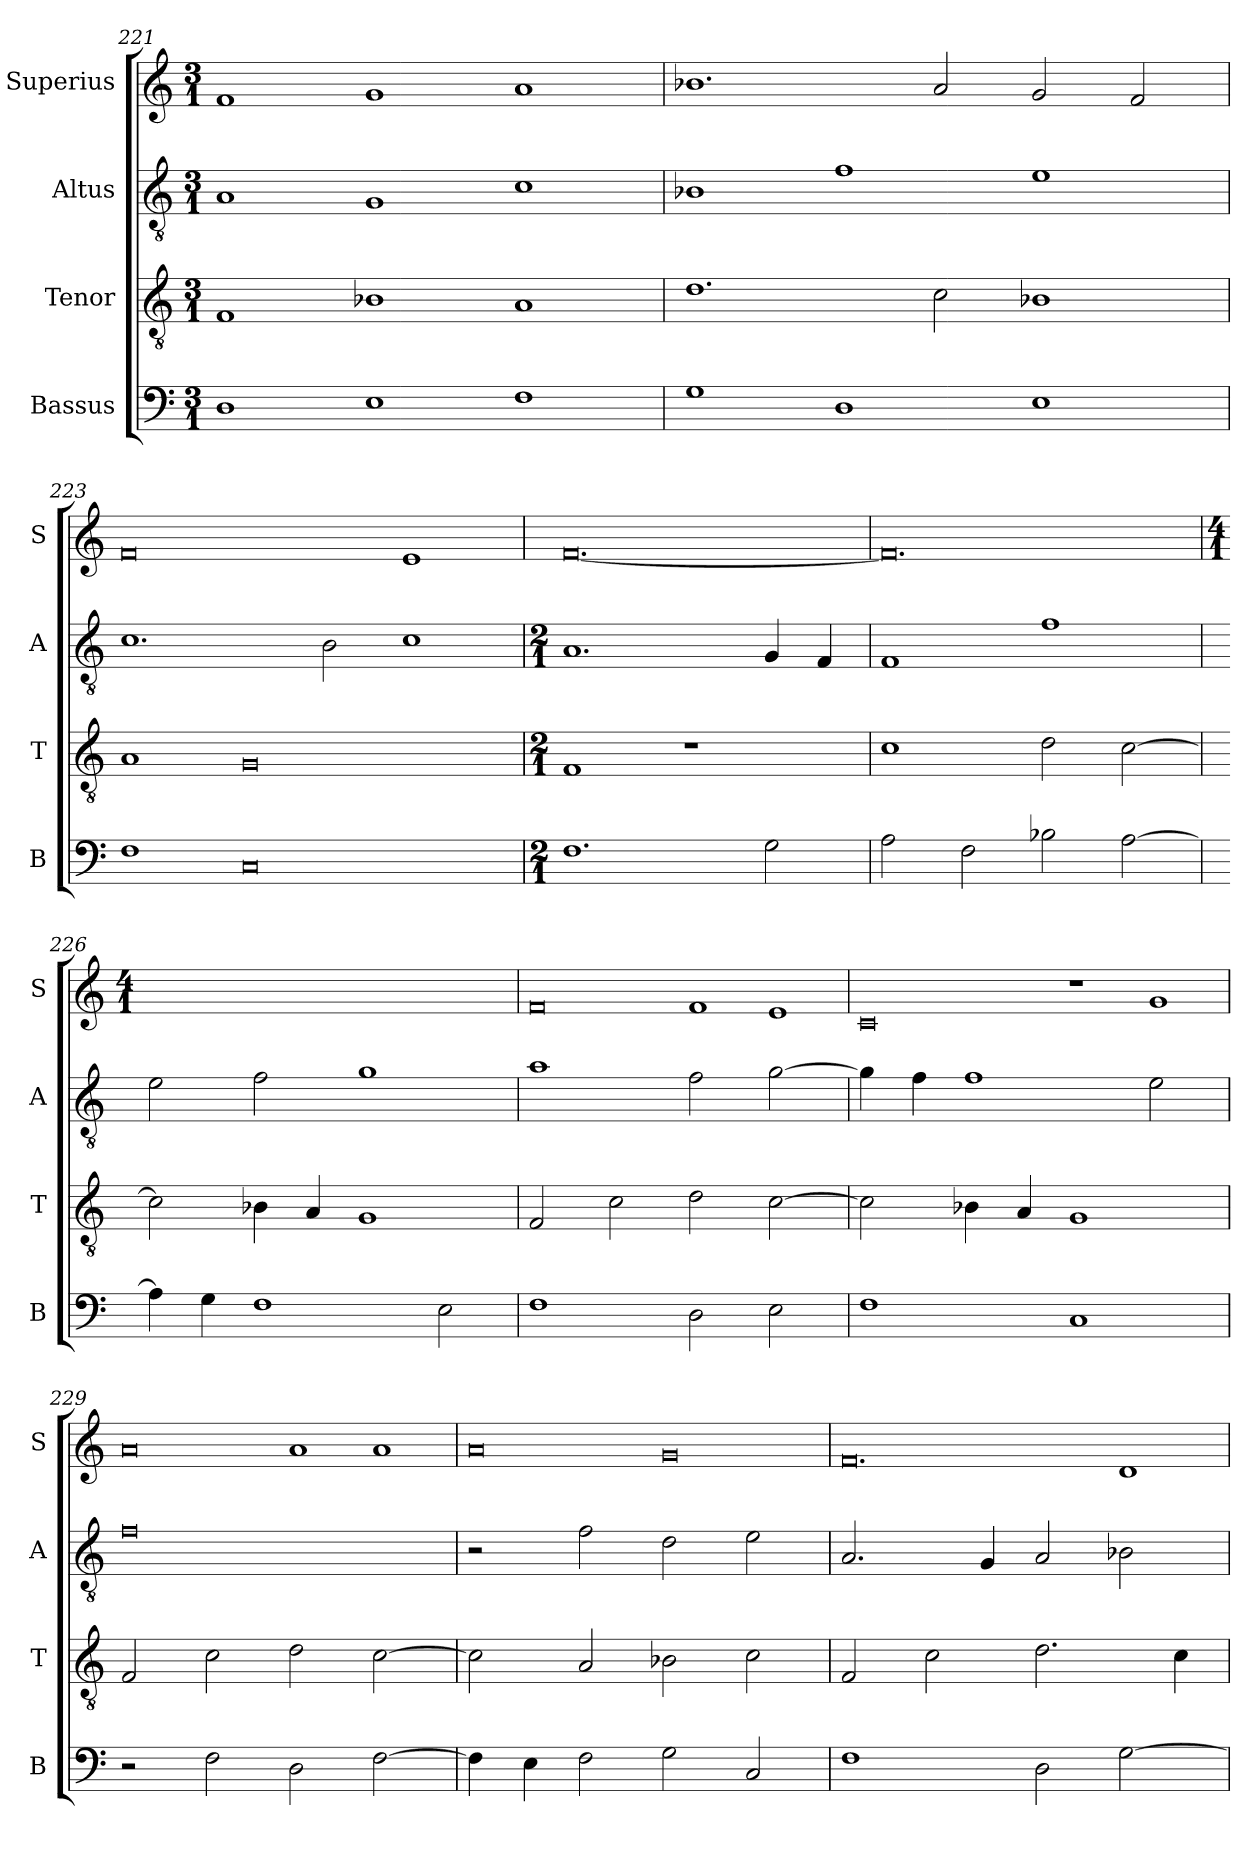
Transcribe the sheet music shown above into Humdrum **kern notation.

**kern	**kern	**kern	**kern
*part4	*part3	*part2	*part1
*staff4	*staff3	*staff2	*staff1
*I"Bassus	*I"Tenor	*I"Altus	*I"Superius
*I'B	*I'T	*I'A	*I'S
*clefF4	*clefGv2	*clefGv2	*clefG2
*k[]	*k[]	*k[]	*k[]
*M3/1	*M3/1	*M3/1	*M3/1
=221	=221	=221	=221
1D	1F	1A	1f
1E	1B-X	1G	1g
1F	1A	1c	1a
=222	=222	=222	=222
1G	1.d	1B-X	1.b-X
1D	.	1f	.
.	2c\	.	2a/
1E	1B-X	1e	2g/
.	.	.	2f/
=223	=223	=223	=223
1F	1A	1.c	0f
0C	0G	.	.
.	.	2B\	.
.	.	1c	1e
=224	=224	=224	=224
*M2/1	*M2/1	*M2/1	*
!	!	!	!LO:N:vis=0.
1.F	1F	1.A	[0f
.	1r	.	.
2G\	.	4G/	.
.	.	4F/	.
=225	=225	=225	=225
!	!	!	!LO:N:vis=0.
2A\	1c	1F	0f]
2F\	.	.	.
2B-X\	2d\	1f	.
[2A\	[2c\	.	.
=226	=226	=226	=226
*	*	*	*M4/1
!	!	!	!LO:N:vis=00
4A\]	2c\]	2e\	0r
4G\	.	.	.
1F	4B-X\	2f\	.
.	4A/	.	.
.	1G	1g	.
2E\	.	.	.
=227	=227	=227	=227
!	!	!	!LO:N:vis=0
1F	2F/	1a	1f
.	2c\	.	.
!	!	!	!LO:N:vis=1
2D\	2d\	2f\	2f
!	!	!	!LO:N:vis=1
2E\	[2c\	[2g\	2e
=228	=228	=228	=228
!	!	!	!LO:N:vis=0
1F	2c\]	4g\]	1c
.	.	4f\	.
.	4B-X\	1f	.
.	4A/	.	.
!	!	!	!LO:N:vis=1
1C	1G	.	2r
!	!	!	!LO:N:vis=1
.	.	2e\	2g
=229	=229	=229	=229
!	!	!	!LO:N:vis=0
2r	2F/	0f	1a
2F\	2c\	.	.
!	!	!	!LO:N:vis=1
2D\	2d\	.	2a
!	!	!	!LO:N:vis=1
[2F\	[2c\	.	2a
=230	=230	=230	=230
!	!	!	!LO:N:vis=0
4F\]	2c\]	2r	1a
4E\	.	.	.
2F\	2A/	2f\	.
!	!	!	!LO:N:vis=0
2G\	2B-X\	2d\	1g
2C/	2c\	2e\	.
=231	=231	=231	=231
!	!	!	!LO:N:vis=0.
1F	2F/	2.A/	1.f
.	2c\	.	.
.	.	4G/	.
2D\	2.d\	2A/	.
!	!	!	!LO:N:vis=1
[2G\	.	2B-X\	2d
.	4c\	.	.
=	=	=	=
*-	*-	*-	*-
